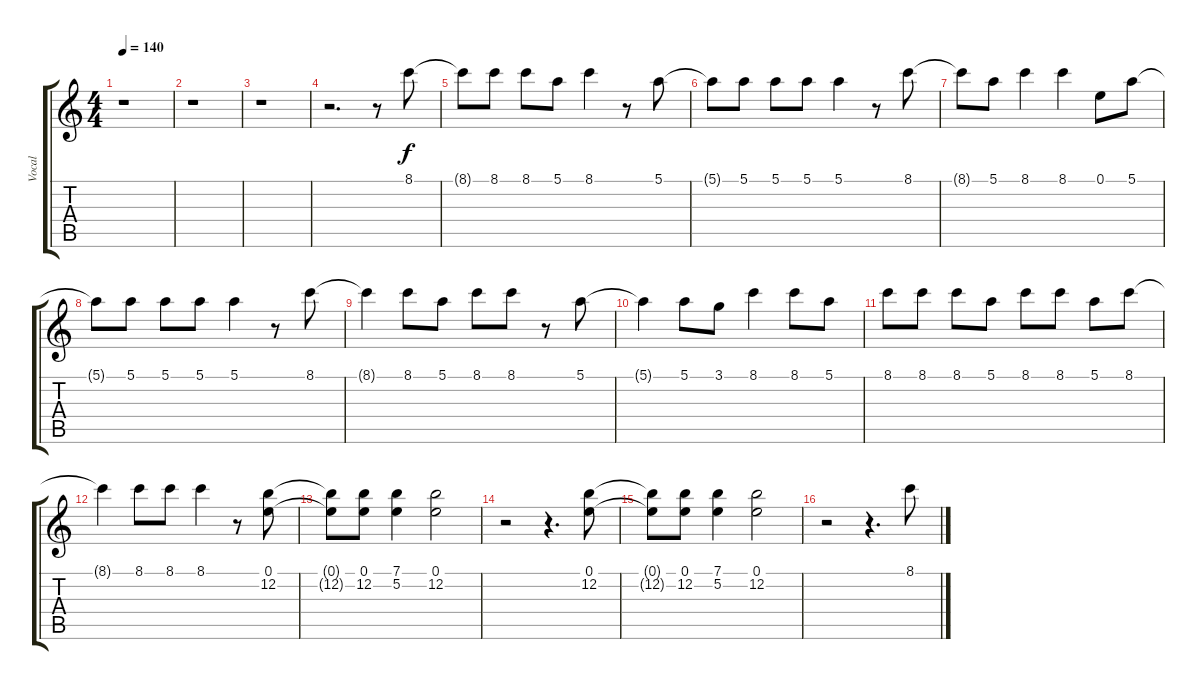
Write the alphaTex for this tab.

\track ("Vocal" "Vocal") {instrument distortionguitar}
\staff {score tabs}
\tuning (E4 B3 G3 D3 A2 E2) {hide}
\ts (4 4)
\tempo 140
\clef g2
\ks c
r.1{dy f} |
r.1 |
r.1 |
r.2{d} r.8 8.1.8 |
8.1{t}.8 8.1.8 8.1.8 5.1.8 8.1.4 r.8 5.1.8 |
5.1{t}.8 5.1.8 5.1.8 5.1.8 5.1.4 r.8 8.1.8 |
8.1{t}.8 5.1.8 8.1.4 8.1.4 0.1.8 5.1.8 |
5.1{t}.8 5.1.8 5.1.8 5.1.8 5.1.4 r.8 8.1.8 |
8.1{t}.4 8.1.8 5.1.8 8.1.8 8.1.8 r.8 5.1.8 |
5.1{t}.4 5.1.8 3.1.8 8.1.4 8.1.8 5.1.8 |
8.1.8 8.1.8 8.1.8 5.1.8 8.1.8 8.1.8 5.1.8 8.1.8 |
8.1{t}.4 8.1.8 8.1.8 8.1.4 r.8 (0.1 12.2).8 |
(0.1{t} 12.2{t}).8 (0.1 12.2).8 (7.1 5.2).4 (0.1 12.2).2 |
r.2 r.4{d} (0.1 12.2).8 |
(0.1{t} 12.2{t}).8 (0.1 12.2).8 (7.1 5.2).4 (0.1 12.2).2 |
r.2 r.4{d} 8.1.8
